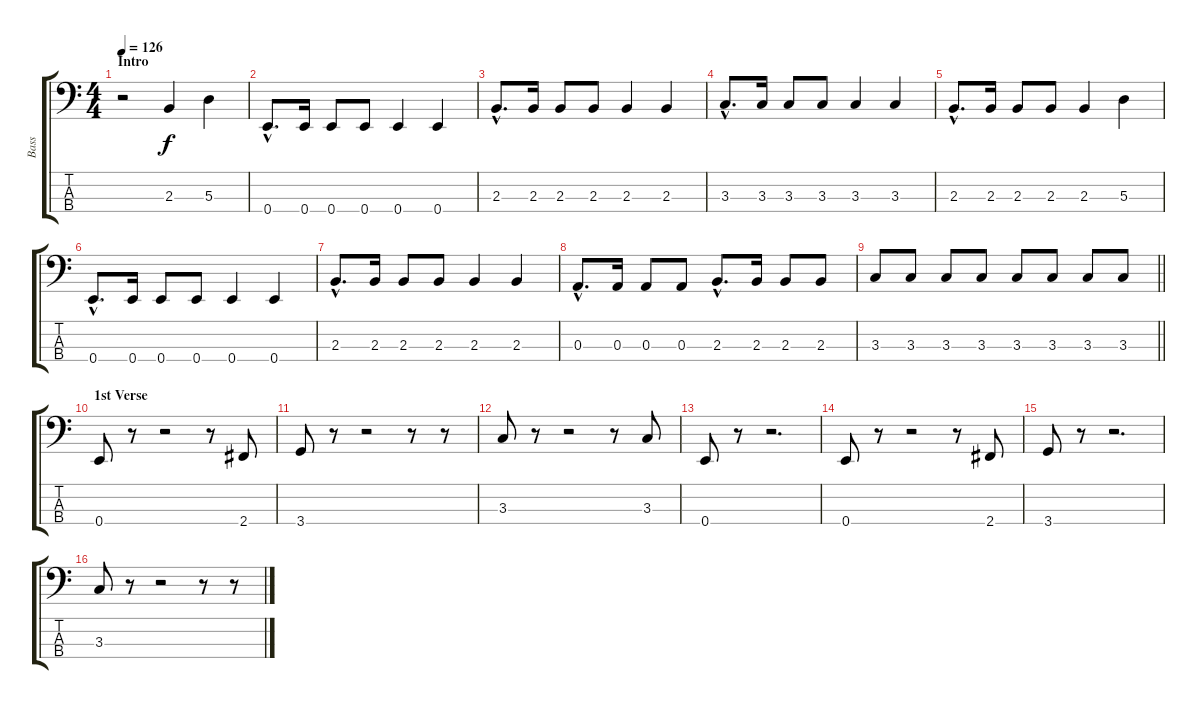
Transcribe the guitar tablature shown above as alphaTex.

\track ("Bass" "Bass") {instrument electricbassfinger}
\staff {score tabs}
\tuning (G2 D2 A1 E1) {hide}
\ts (4 4)
\section ("" "Intro")
\tempo 126
\clef f4
\ks c
r.2{dy f instrument electricbassfinger} 2.3.4 5.3.4 |
0.4{hac}.8{d} 0.4.16 0.4.8 0.4.8 0.4.4 0.4.4 |
2.3{hac}.8{d} 2.3.16 2.3.8 2.3.8 2.3.4 2.3.4 |
3.3{hac}.8{d} 3.3.16 3.3.8 3.3.8 3.3.4 3.3.4 |
2.3{hac}.8{d} 2.3.16 2.3.8 2.3.8 2.3.4 5.3.4 |
0.4{hac}.8{d} 0.4.16 0.4.8 0.4.8 0.4.4 0.4.4 |
2.3{hac}.8{d} 2.3.16 2.3.8 2.3.8 2.3.4 2.3.4 |
0.3{hac}.8{d} 0.3.16 0.3.8 0.3.8 2.3{hac}.8{d} 2.3.16 2.3.8 2.3.8 |
\barLineRight lightlight
3.3.8 3.3.8 3.3.8 3.3.8 3.3.8 3.3.8 3.3.8 3.3.8 |
\section ("" "1st Verse")
0.4.8 r.8 r.2 r.8 2.4.8 |
3.4.8 r.8 r.2 r.8 r.8 |
3.3.8 r.8 r.2 r.8 3.3.8 |
0.4.8 r.8 r.2{d} |
0.4.8 r.8 r.2 r.8 2.4.8 |
3.4.8 r.8 r.2{d} |
3.3.8 r.8 r.2 r.8 r.8
